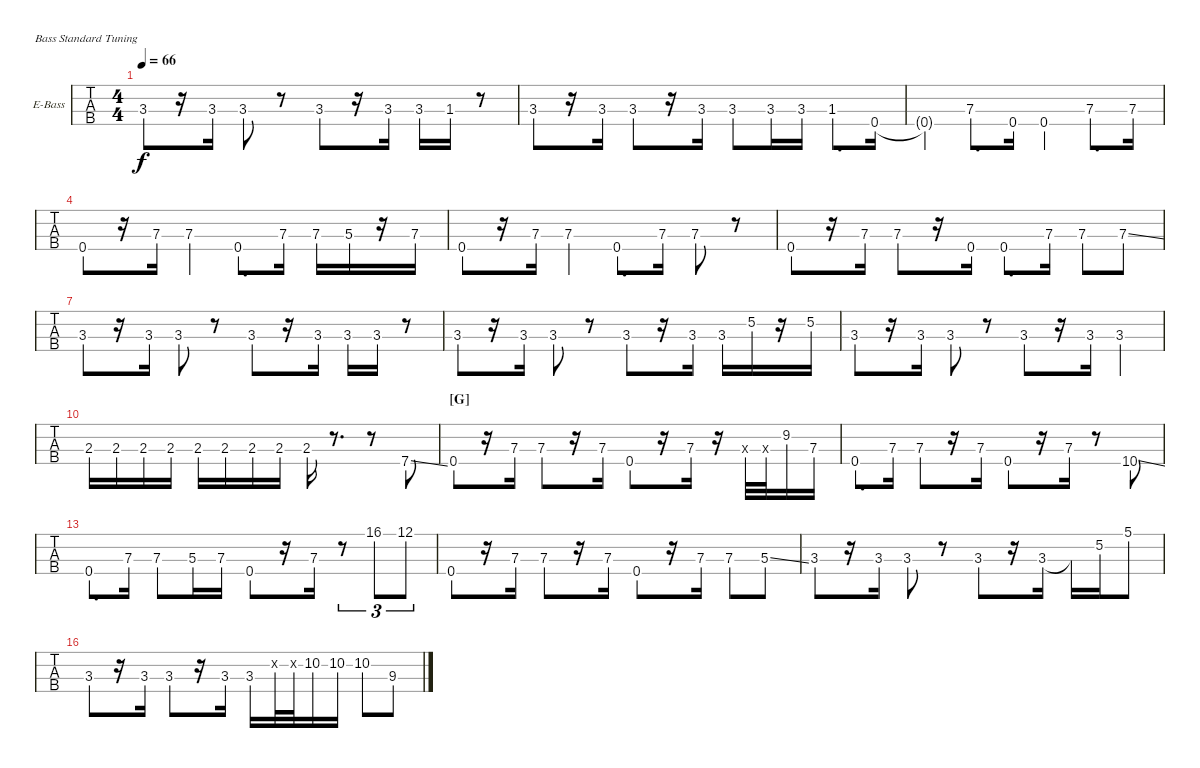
\bracketExtendMode nobrackets
\firstSystemTrackNameOrientation horizontal
\otherSystemsTrackNameOrientation horizontal
\defaultBarNumberDisplay FirstOfSystem
\track ("Bass" "E-Bass") {instrument electricbassfinger}
\staff {tabs}
\tuning (G2 D2 A1 E1)
\ts (4 4)
\tempo 66
\clef f4
\ks c
3.3.8{dy f} r.16 3.3.16 3.3.8 r.8 3.3.8 r.16 3.3.16 3.3.16 1.3.16 r.8 |
3.3.8 r.16 3.3.16 3.3.8 r.16 3.3.16 3.3.8 3.3.16 3.3.16 1.3.8{d} 0.4.16 |
0.4{t}.4 7.3.8{d} 0.4.16 0.4.4 7.3.8{d} 7.3.16 |
0.4.8 r.16 7.3.16 7.3.4 0.4.8{d} 7.3.16 7.3.16 5.3.16 r.16 7.3.16 |
0.4.8 r.16 7.3.16 7.3.4 0.4.8{d} 7.3.16 7.3.8 r.8 |
0.4.8 r.16 7.3.16 7.3.8 r.16 0.4.16 0.4.8{d} 7.3.16 7.3.8 7.3{ss}.8 |
3.3.8 r.16 3.3.16 3.3.8 r.8 3.3.8 r.16 3.3.16 3.3.16 3.3.16 r.8 |
3.3.8 r.16 3.3.16 3.3.8 r.8 3.3.8 r.16 3.3.16 3.3.16 5.2.16 r.16 5.2.16 |
3.3.8 r.16 3.3.16 3.3.8 r.8 3.3.8 r.16 3.3.16 3.3.4 |
2.3.16 2.3.16 2.3.16 2.3.16 2.3.16 2.3.16 2.3.16 2.3.16 2.3.16 r.8{d} r.8 7.4{ss}.8 |
\section ("G" "")
0.4.8 r.16 7.3.16 7.3.8 r.16 7.3.16 0.4.8 r.16 7.3.16 r.16 0.3{x}.32 0.3{x}.32 9.2.16 7.3.16 |
0.4.8{d} 7.3.16 7.3.8 r.16 7.3.16 0.4.8 r.16 7.3.16 r.8 10.4{ss}.8 |
0.4.8{d} 7.3.16 7.3.8 5.3.16 7.3.16 0.4.8 r.16 7.3.16 r.8{tu (3 2)} 16.1.8{tu (3 2)} 12.1.8{tu (3 2)} |
0.4.8 r.16 7.3.16 7.3.8 r.16 7.3.16 0.4.8 r.16 7.3.16 7.3.8 5.3{ss}.8 |
3.3.8 r.16 3.3.16 3.3.8 r.8 3.3.8 r.16 3.3.16 3.3{t}.16 5.2.16 5.1.8 |
3.3.8 r.16 3.3.16 3.3.8 r.16 3.3.16 3.3.16 0.2{x}.32 0.2{x}.32 10.2.16 10.2.16 10.2.8 9.3{ss}.8
